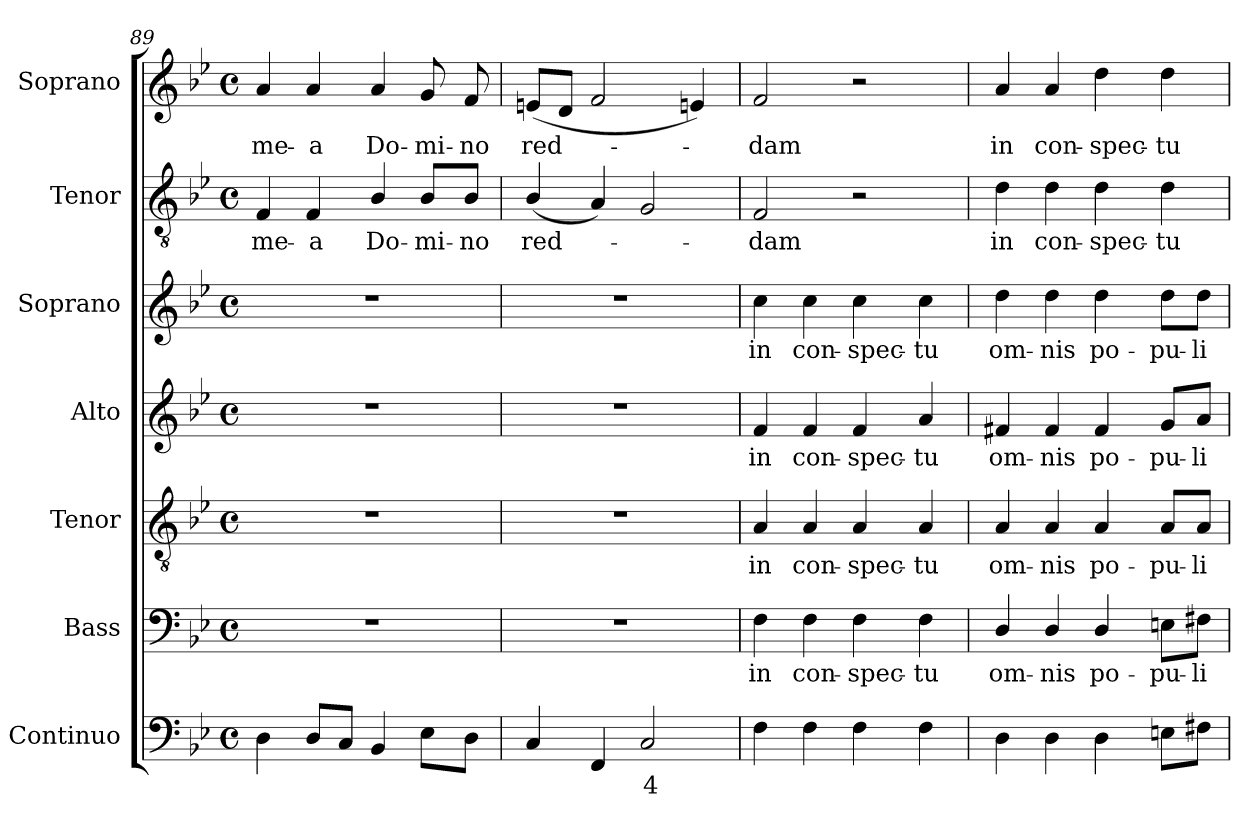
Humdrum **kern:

**kern	**text	**kern	**text	**kern	**text	**kern	**text	**kern	**text	**kern	**text	**kern	**text
*part7	*part7	*part6	*part6	*part5	*part5	*part4	*part4	*part3	*part3	*part2	*part2	*part1	*part1
*staff7	*staff7	*staff6	*staff6	*staff5	*staff5	*staff4	*staff4	*staff3	*staff3	*staff2	*staff2	*staff1	*staff1
*I"Continuo	*	*I"Bass	*	*I"Tenor	*	*I"Alto	*	*I"Soprano	*	*I"Tenor	*	*I"Soprano	*
*I'Cont.	*	*I'B.	*	*I'T.	*	*I'A.	*	*I'S.	*	*I'T.	*	*I'S.	*
*clefF4	*	*clefF4	*	*clefGv2	*	*clefG2	*	*clefG2	*	*clefGv2	*	*clefG2	*
*	*	*	*	*ITrd7c12	*	*	*	*	*	*ITrd7c12	*	*	*
*k[b-e-]	*	*k[b-e-]	*	*k[b-e-]	*	*k[b-e-]	*	*k[b-e-]	*	*k[b-e-]	*	*k[b-e-]	*
*B-:	*	*B-:	*	*B-:	*	*B-:	*	*B-:	*	*B-:	*	*B-:	*
*M4/4	*	*M4/4	*	*M4/4	*	*M4/4	*	*M4/4	*	*M4/4	*	*M4/4	*
*met(c)	*	*met(c)	*	*met(c)	*	*met(c)	*	*met(c)	*	*met(c)	*	*met(c)	*
=89	=89	=89	=89	=89	=89	=89	=89	=89	=89	=89	=89	=89	=89
!	!	!	!	!	!	!	!	!	!	!	!LO:LY:b:color=#000000	!	!
!	!	!	!	!	!	!	!	!	!	!	!	!	!LO:LY:b:color=#000000
4Di\	.	1r	.	1r	.	1r	.	1r	.	4FFi/	me-	4ai/	me-
!	!	!	!	!	!	!	!	!	!	!	!LO:LY:b:color=#000000	!	!
!	!	!	!	!	!	!	!	!	!	!	!	!	!LO:LY:b:color=#000000
8Di/L	.	.	.	.	.	.	.	.	.	4FFi/	-a	4ai/	-a
8Ci/J	.	.	.	.	.	.	.	.	.	.	.	.	.
!	!	!	!	!	!	!	!	!	!	!	!LO:LY:b:color=#000000	!	!
!	!	!	!	!	!	!	!	!	!	!	!	!	!LO:LY:b:color=#000000
4BB-i/	.	.	.	.	.	.	.	.	.	4BB-i/	Do-	4ai/	Do-
!	!	!	!	!	!	!	!	!	!	!	!LO:LY:b:color=#000000	!	!
!	!	!	!	!	!	!	!	!	!	!	!	!	!LO:LY:b:color=#000000
8E-i\L	.	.	.	.	.	.	.	.	.	8BB-i/L	-mi-	8gi/	-mi-
!	!	!	!	!	!	!	!	!	!	!	!LO:LY:b:color=#000000	!	!
!	!	!	!	!	!	!	!	!	!	!	!	!	!LO:LY:b:color=#000000
8Di\J	.	.	.	.	.	.	.	.	.	8BB-i/J	-no	8fi/	-no
!!LO:LB:g=z
=90	=90	=90	=90	=90	=90	=90	=90	=90	=90	=90	=90	=90	=90
!	!	!	!	!	!	!	!	!	!	!	!LO:LY:b:color=#000000	!	!
!	!	!	!	!	!	!	!	!	!	!	!	!	!LO:LY:b:color=#000000
4Ci/	.	1r	.	1r	.	1r	.	1r	.	(4BB-i/	red-	(8eni/L	red-
.	.	.	.	.	.	.	.	.	.	.	.	8di/J	.
4FFi/	.	.	.	.	.	.	.	.	.	4AAi/)	.	2fi/	.
!	!LO:LY:b:color=#000000	!	!	!	!	!	!	!	!	!	!	!	!
2Ci/	4	.	.	.	.	.	.	.	.	2GGi/	.	.	.
.	.	.	.	.	.	.	.	.	.	.	.	4eni/)	.
=91	=91	=91	=91	=91	=91	=91	=91	=91	=91	=91	=91	=91	=91
!	!	!	!LO:LY:b:color=#000000	!	!	!	!	!	!	!	!	!	!
!	!	!	!	!	!LO:LY:b:color=#000000	!	!	!	!	!	!	!	!
!	!	!	!	!	!	!	!LO:LY:b:color=#000000	!	!	!	!	!	!
!	!	!	!	!	!	!	!	!	!LO:LY:b:color=#000000	!	!	!	!
!	!	!	!	!	!	!	!	!	!	!	!LO:LY:b:color=#000000	!	!
!	!	!	!	!	!	!	!	!	!	!	!	!	!LO:LY:b:color=#000000
4Fi\	.	4Fi\	in	4AAi/	in	4fi/	in	4cci\	in	2FFi/	-dam	2fi/	-dam
!	!	!	!LO:LY:b:color=#000000	!	!	!	!	!	!	!	!	!	!
!	!	!	!	!	!LO:LY:b:color=#000000	!	!	!	!	!	!	!	!
!	!	!	!	!	!	!	!LO:LY:b:color=#000000	!	!	!	!	!	!
!	!	!	!	!	!	!	!	!	!LO:LY:b:color=#000000	!	!	!	!
4Fi\	.	4Fi\	con-	4AAi/	con-	4fi/	con-	4cci\	con-	.	.	.	.
!	!	!	!LO:LY:b:color=#000000	!	!	!	!	!	!	!	!	!	!
!	!	!	!	!	!LO:LY:b:color=#000000	!	!	!	!	!	!	!	!
!	!	!	!	!	!	!	!LO:LY:b:color=#000000	!	!	!	!	!	!
!	!	!	!	!	!	!	!	!	!LO:LY:b:color=#000000	!	!	!	!
4Fi\	.	4Fi\	-spec-	4AAi/	-spec-	4fi/	-spec-	4cci\	-spec-	2r	.	2r	.
!	!	!	!LO:LY:b:color=#000000	!	!	!	!	!	!	!	!	!	!
!	!	!	!	!	!LO:LY:b:color=#000000	!	!	!	!	!	!	!	!
!	!	!	!	!	!	!	!LO:LY:b:color=#000000	!	!	!	!	!	!
!	!	!	!	!	!	!	!	!	!LO:LY:b:color=#000000	!	!	!	!
4Fi\	.	4Fi\	-tu	4AAi/	-tu	4ai/	-tu	4cci\	-tu	.	.	.	.
=92	=92	=92	=92	=92	=92	=92	=92	=92	=92	=92	=92	=92	=92
!	!	!	!LO:LY:b:color=#000000	!	!	!	!	!	!	!	!	!	!
!	!	!	!	!	!LO:LY:b:color=#000000	!	!	!	!	!	!	!	!
!	!	!	!	!	!	!	!LO:LY:b:color=#000000	!	!	!	!	!	!
!	!	!	!	!	!	!	!	!	!LO:LY:b:color=#000000	!	!	!	!
!	!	!	!	!	!	!	!	!	!	!	!LO:LY:b:color=#000000	!	!
!	!	!	!	!	!	!	!	!	!	!	!	!	!LO:LY:b:color=#000000
4Di\	.	4Di/	om-	4AAi/	om-	4f#Xi/	om-	4ddi\	om-	4Di\	in	4ai/	in
!	!	!	!LO:LY:b:color=#000000	!	!	!	!	!	!	!	!	!	!
!	!	!	!	!	!LO:LY:b:color=#000000	!	!	!	!	!	!	!	!
!	!	!	!	!	!	!	!LO:LY:b:color=#000000	!	!	!	!	!	!
!	!	!	!	!	!	!	!	!	!LO:LY:b:color=#000000	!	!	!	!
!	!	!	!	!	!	!	!	!	!	!	!LO:LY:b:color=#000000	!	!
!	!	!	!	!	!	!	!	!	!	!	!	!	!LO:LY:b:color=#000000
4Di\	.	4Di/	-nis	4AAi/	-nis	4f#i/	-nis	4ddi\	-nis	4Di\	con-	4ai/	con-
!	!	!	!LO:LY:b:color=#000000	!	!	!	!	!	!	!	!	!	!
!	!	!	!	!	!LO:LY:b:color=#000000	!	!	!	!	!	!	!	!
!	!	!	!	!	!	!	!LO:LY:b:color=#000000	!	!	!	!	!	!
!	!	!	!	!	!	!	!	!	!LO:LY:b:color=#000000	!	!	!	!
!	!	!	!	!	!	!	!	!	!	!	!LO:LY:b:color=#000000	!	!
!	!	!	!	!	!	!	!	!	!	!	!	!	!LO:LY:b:color=#000000
4Di\	.	4Di/	po-	4AAi/	po-	4f#i/	po-	4ddi\	po-	4Di\	-spec-	4ddi\	-spec-
!	!	!	!LO:LY:b:color=#000000	!	!	!	!	!	!	!	!	!	!
!	!	!	!	!	!LO:LY:b:color=#000000	!	!	!	!	!	!	!	!
!	!	!	!	!	!	!	!LO:LY:b:color=#000000	!	!	!	!	!	!
!	!	!	!	!	!	!	!	!	!LO:LY:b:color=#000000	!	!	!	!
!	!	!	!	!	!	!	!	!	!	!	!LO:LY:b:color=#000000	!	!
!	!	!	!	!	!	!	!	!	!	!	!	!	!LO:LY:b:color=#000000
8Eni\L	.	8Eni\L	-pu-	8AAi/L	-pu-	8gi/L	-pu-	8ddi\L	-pu-	4Di\	-tu	4ddi\	-tu
!	!	!	!LO:LY:b:color=#000000	!	!	!	!	!	!	!	!	!	!
!	!	!	!	!	!LO:LY:b:color=#000000	!	!	!	!	!	!	!	!
!	!	!	!	!	!	!	!LO:LY:b:color=#000000	!	!	!	!	!	!
!	!	!	!	!	!	!	!	!	!LO:LY:b:color=#000000	!	!	!	!
8F#Xi\J	.	8F#Xi\J	-li	8AAi/J	-li	8ai/J	-li	8ddi\J	-li	.	.	.	.
=	=	=	=	=	=	=	=	=	=	=	=	=	=
*-	*-	*-	*-	*-	*-	*-	*-	*-	*-	*-	*-	*-	*-
